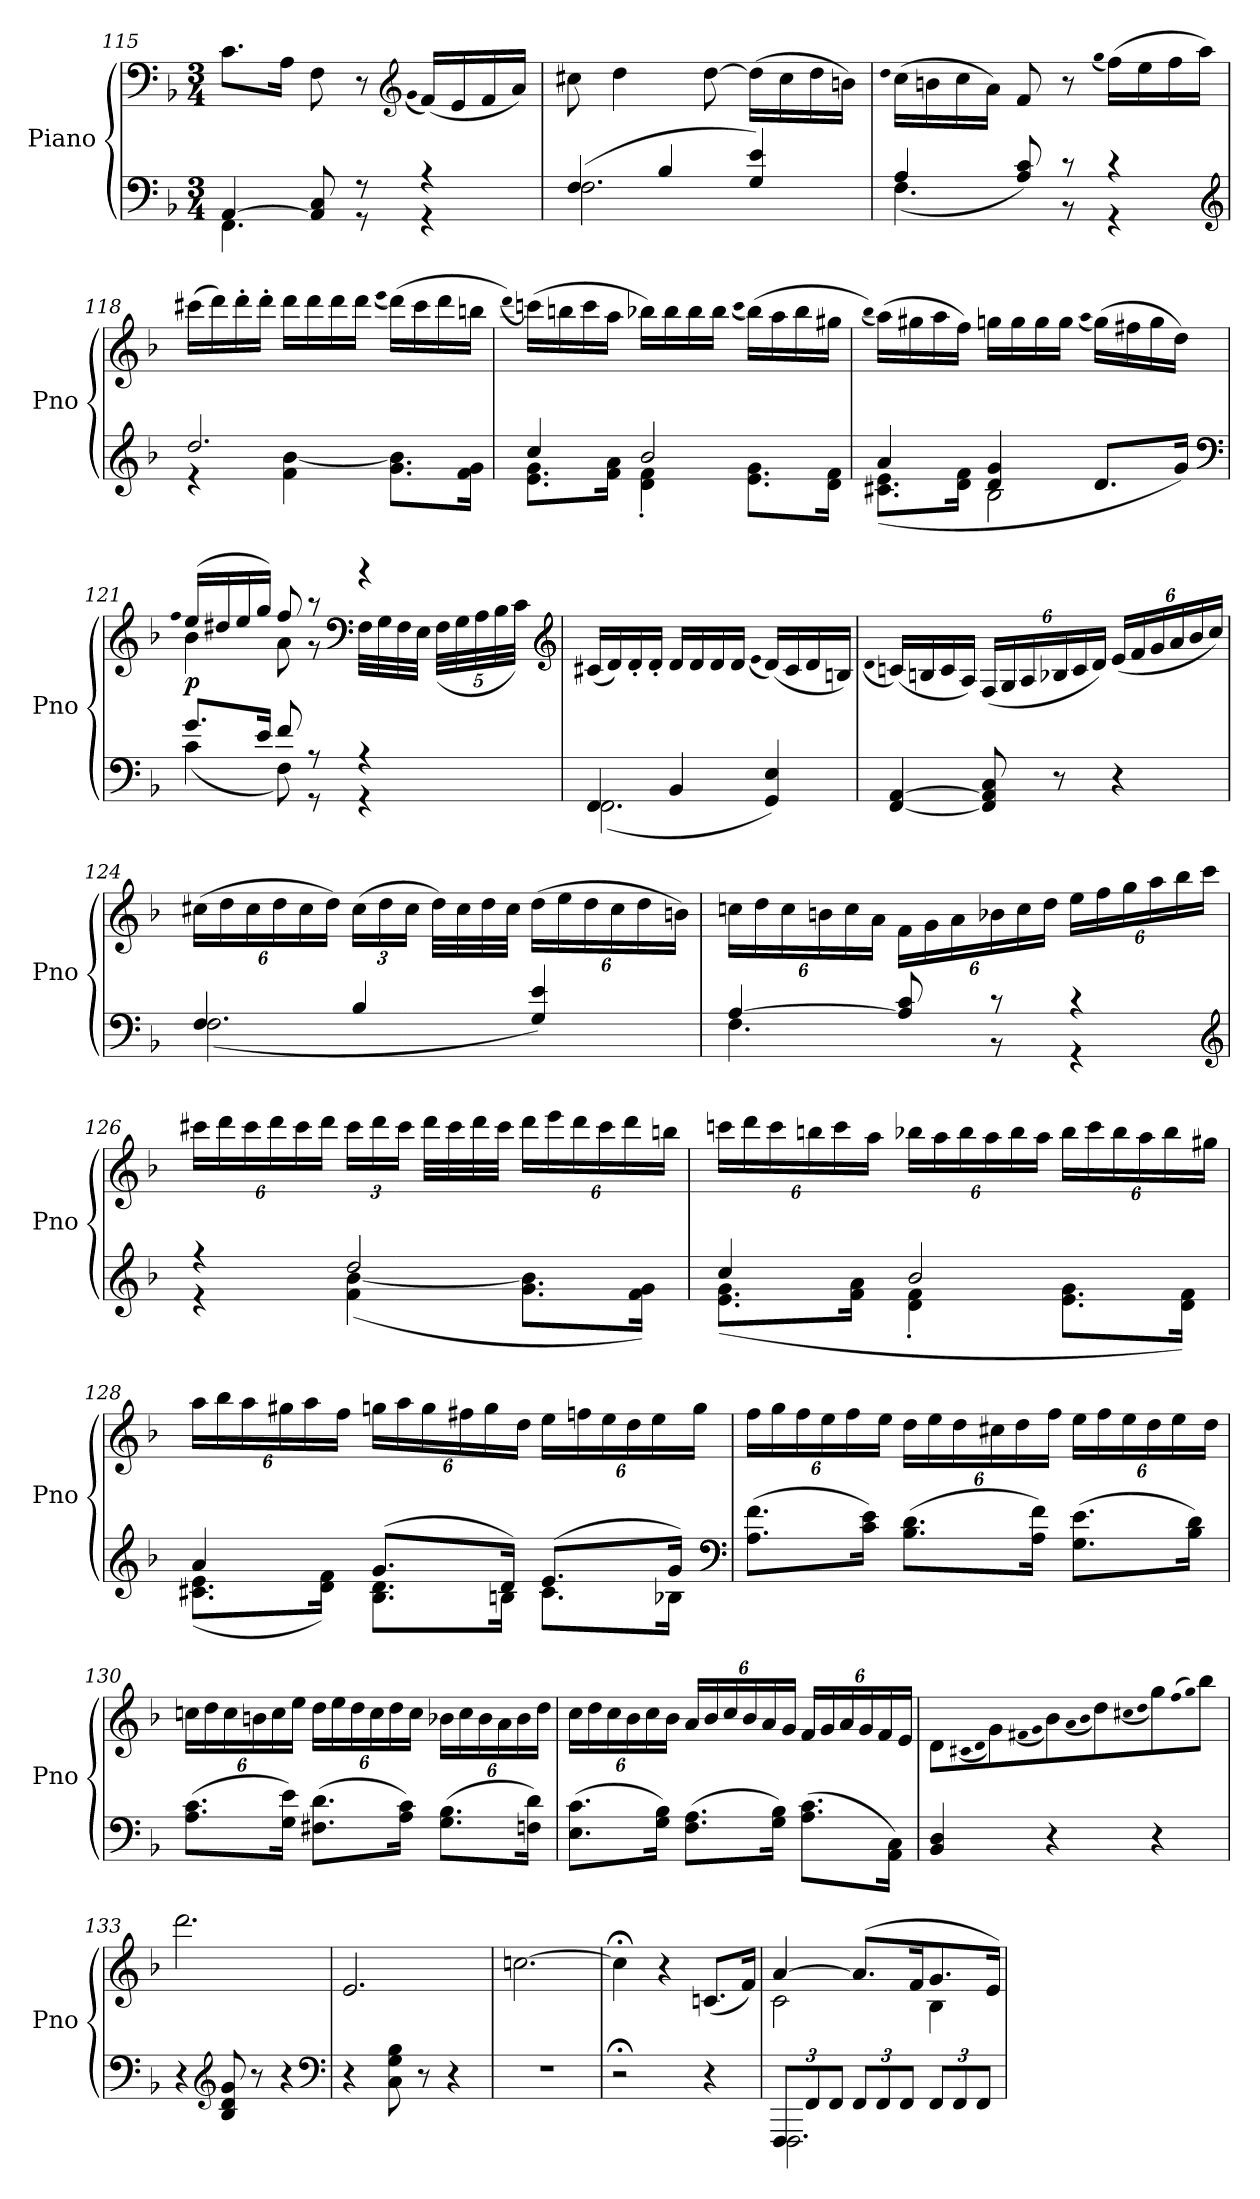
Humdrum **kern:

**kern	**kern	**dynam
*part1	*part1	*part1
*staff2	*staff1	*staff1/2
*I"Piano	*	*
*I'Pno	*	*
*clefF4	*clefF4	*
*k[b-]	*k[b-]	*
*F:	*F:	*
*M3/4	*M3/4	*
=115	=115	=115
*^	*	*
[4AA/	4.FF\	8.c\L	.
.	.	16A\Jk	.
8AA]/ 8C/	.	8F\	.
8r	8r	8r	.
*	*	*clefG2	*
.	.	(qg	.
4r	4r	(16f/LL)	.
.	.	16e/	.
.	.	16f/	.
.	.	16a/JJ)	.
=116	=116	=116	=116
(4F/	2.F\	8cc#X\	.
.	.	4dd\	.
4B-/	.	.	.
.	.	[8dd\	.
4G/ 4e/)	.	(16dd\LL]	.
.	.	16cc#\	.
.	.	16dd\	.
.	.	16bn\JJ)	.
=117	=117	=117	=117
.	.	qdd	.
4A/	(4.F\	(16cc\LL	.
.	.	16bn\	.
.	.	16cc\	.
.	.	16a\JJ)	.
8A/ 8c/)	.	8f/	.
8r	8r	8r	.
.	.	(qgg	.
4r	4r	(16ff\LL)	.
.	.	16ee\	.
.	.	16ff\	.
.	.	16aa\JJ)	.
*clefG2	*	*	*
=118	=118	=118	=118
2.dd/	4r	(16ccc#X\LL	.
.	.	16ddd\)	.
.	.	16ddd'\	.
.	.	16ddd'\JJ	.
.	4f\ [4b-\	16ddd\LL	.
.	.	16ddd\	.
.	.	16ddd\	.
.	.	16ddd\JJ	.
.	.	(qeee	.
.	8.g\ 8.b-]\L	(16ddd\LL)	.
.	.	16ccc#\	.
.	.	16ddd\	.
.	16f\ 16g\Jk	16bbn\JJ	.
=119	=119	=119	=119
.	.	(qddd)	.
4cc/	8.e\ 8.g\L	(16cccn\LL)	.
.	.	16bbn\	.
.	.	16ccc\	.
.	16f\ 16a\Jk	16aa\JJ	.
2b-/	4d'\ 4f'\	16bb-X\LL)	.
.	.	16bb-\	.
.	.	16bb-\	.
.	.	16bb-\JJ	.
.	.	(qccc	.
.	8.e\ 8.g\L	(16bb-\LL)	.
.	.	16aa\	.
.	.	16bb-\	.
.	16d\ 16f\Jk	16gg#X\JJ	.
=120	=120	=120	=120
.	.	(qbb-)	.
4a/	(8.c#X\ 8.e\L	(16aa\LL)	.
.	.	16gg#X\	.
.	.	16aa\	.
.	16d\ 16f\Jk	16ff\JJ)	.
4d/ 4g/	2B-\	16ggn\LL	.
.	.	16gg\	.
.	.	16gg\	.
.	.	16gg\JJ	.
.	.	(qaa	.
8.d/L	.	(16gg\LL)	.
.	.	16ff#X\	.
.	.	16gg\	.
16g/Jk)	.	16dd\JJ)	.
*clefF4	*	*	*
=121	=121	=121	=121
.	.	qff	.
*	*	*^	*
8.g/L	(4c\	(16ee/LL	4b-\	p
.	.	16dd#X/	.	.
.	.	16ee/	.	.
16e/Jk	.	16gg/JJ)	.	.
8f/	8F\)	8ff/	8a\	.
8r	8r	8r	8r	.
*	*	*clefF4	*	*
4r	4r	4r	32F\LLL	.
.	.	.	32G\	.
.	.	.	32F\	.
.	.	.	32E\JJJ	.
.	.	.	(40F\LLL	.
.	.	.	40G\	.
.	.	.	40A\	.
.	.	.	40B-\	.
.	.	.	40c\JJJ)	.
*	*	*v	*v	*
*	*	*clefG2	*
=122	=122	=122	=122
4FF/	(2.FF\	(16c#X/LL	.
.	.	16d/)	.
.	.	16d'/	.
.	.	16d'/JJ	.
4BB-/	.	16d/LL	.
.	.	16d/	.
.	.	16d/	.
.	.	16d/JJ	.
.	.	(qe	.
4GG/ 4E/)	.	(16d/LL)	.
.	.	16c#/	.
.	.	16d/	.
.	.	16Bn/JJ)	.
*v	*v	*	*
=123	=123	=123
.	(qd	.
[4FF/ [4AA/	(16cn/LL)	.
.	16Bn/	.
.	16c/	.
.	16A/JJ)	.
8FF]/ 8AA]/ 8C/	(24F/LL	.
.	24G/	.
.	24A/	.
8r	24B-X/	.
.	24c/	.
.	24d/JJ)	.
4r	(24e/LL	.
.	24f/	.
.	24g/	.
.	24a/	.
.	24b-/	.
.	24cc/JJ)	.
=124	=124	=124
*^	*	*
4F/	(2.F\	(24cc#X\LL	.
.	.	24dd\	.
.	.	24cc#\	.
.	.	24dd\	.
.	.	24cc#\	.
.	.	24dd\JJ)	.
4B-/	.	(24cc#\LL	.
.	.	24dd\	.
.	.	24cc#\JJ	.
.	.	32dd\LLL)	.
.	.	32cc#\	.
.	.	32dd\	.
.	.	32cc#\JJJ	.
4G/ 4e/)	.	(24dd\LL	.
.	.	24ee\	.
.	.	24dd\	.
.	.	24cc#\	.
.	.	24dd\	.
.	.	24bn\JJ)	.
=125	=125	=125	=125
[4A/	4.F\	24ccn\LL	.
.	.	24dd\	.
.	.	24cc\	.
.	.	24bn\	.
.	.	24cc\	.
.	.	24a\JJ	.
8A]/ 8c/	.	24f\LL	.
.	.	24g\	.
.	.	24a\	.
8r	8r	24b-X\	.
.	.	24cc\	.
.	.	24dd\JJ	.
4r	4r	24ee\LL	.
.	.	24ff\	.
.	.	24gg\	.
.	.	24aa\	.
.	.	24bb-\	.
.	.	24ccc\JJ	.
*clefG2	*	*	*
=126	=126	=126	=126
4r	4r	24ccc#X\LL	.
.	.	24ddd\	.
.	.	24ccc#\	.
.	.	24ddd\	.
.	.	24ccc#\	.
.	.	24ddd\JJ	.
2dd/	(4f\ [4b-\	24ccc#\LL	.
.	.	24ddd\	.
.	.	24ccc#\JJ	.
.	.	32ddd\LLL	.
.	.	32ccc#\	.
.	.	32ddd\	.
.	.	32ccc#\JJJ	.
.	8.g\ 8.b-]\L	24ddd\LL	.
.	.	24eee\	.
.	.	24ddd\	.
.	.	24ccc#\	.
.	.	24ddd\	.
.	16f\ 16g\Jk)	.	.
.	.	24bbn\JJ	.
=127	=127	=127	=127
4cc/	(8.e\ 8.g\L	24cccn\LL	.
.	.	24ddd\	.
.	.	24ccc\	.
.	.	24bbn\	.
.	.	24ccc\	.
.	16f\ 16a\Jk	.	.
.	.	24aa\JJ	.
2b-/	4d'\ 4f'\	24bb-X\LL	.
.	.	24aa\	.
.	.	24bb-\	.
.	.	24aa\	.
.	.	24bb-\	.
.	.	24aa\JJ	.
.	8.e\ 8.g\L	24bb-\LL	.
.	.	24ccc\	.
.	.	24bb-\	.
.	.	24aa\	.
.	.	24bb-\	.
.	16d\ 16f\Jk)	.	.
.	.	24gg#X\JJ	.
=128	=128	=128	=128
4a/	(8.c#X\ 8.e\L	24aa\LL	.
.	.	24bb-\	.
.	.	24aa\	.
.	.	24gg#X\	.
.	.	24aa\	.
.	16d\ 16f\Jk)	.	.
.	.	24ff\JJ	.
(8.g/L	8.B-\ 8.d\L	24ggn\LL	.
.	.	24aa\	.
.	.	24gg\	.
.	.	24ff#X\	.
.	.	24gg\	.
16d/Jk)	16Bn\Jk	.	.
.	.	24dd\JJ	.
(8.e/L	8.c#\L	24ee\LL	.
.	.	24ffn\	.
.	.	24ee\	.
.	.	24dd\	.
.	.	24ee\	.
16g/Jk)	16B-X\Jk	.	.
.	.	24gg\JJ	.
*v	*v	*	*
*clefF4	*	*
=129	=129	=129
(8.A\ 8.f\L	24ff\LL	.
.	24gg\	.
.	24ff\	.
.	24ee\	.
.	24ff\	.
16c\ 16e\Jk)	.	.
.	24ee\JJ	.
(8.B-\ 8.d\L	24dd\LL	.
.	24ee\	.
.	24dd\	.
.	24cc#X\	.
.	24dd\	.
16A\ 16f\Jk)	.	.
.	24ff\JJ	.
(8.G\ 8.e\L	24ee\LL	.
.	24ff\	.
.	24ee\	.
.	24dd\	.
.	24ee\	.
16B-\ 16d\Jk)	.	.
.	24dd\JJ	.
=130	=130	=130
(8.A\ 8.c\L	24ccn\LL	.
.	24dd\	.
.	24cc\	.
.	24bn\	.
.	24cc\	.
16G\ 16e\Jk)	.	.
.	24ee\JJ	.
(8.F#X\ 8.d\L	24dd\LL	.
.	24ee\	.
.	24dd\	.
.	24cc\	.
.	24dd\	.
16A\ 16c\Jk)	.	.
.	24cc\JJ	.
(8.G\ 8.B-\L	24b-X\LL	.
.	24cc\	.
.	24b-\	.
.	24a\	.
.	24b-\	.
16Fn\ 16d\Jk)	.	.
.	24dd\JJ	.
=131	=131	=131
(8.E\ 8.c\L	24cc\LL	.
.	24dd\	.
.	24cc\	.
.	24b-\	.
.	24cc\	.
16G\ 16B-\Jk)	.	.
.	24b-\JJ	.
(8.F\ 8.A\L	24a/LL	.
.	24b-/	.
.	24cc/	.
.	24b-/	.
.	24a/	.
16G\ 16B-\Jk)	.	.
.	24g/JJ	.
(8.A\ 8.c\L	24f/LL	.
.	24g/	.
.	24a/	.
.	24g/	.
.	24f/	.
16AA\ 16C\Jk)	.	.
.	24e/JJ	.
=132	=132	=132
4BB-/ 4D/	8d\L	.
.	(qc#X	.
.	qd	.
.	8g\)	.
.	(qf#X	.
.	qg	.
4r	8b-\)	.
.	(qa	.
.	qb-	.
.	8dd\)	.
.	(qcc#X	.
.	qdd	.
4r	8gg\)	.
.	(qff	.
.	qgg)	.
.	8bb-\J	.
=133	=133	=133
4r	2.ddd\	.
*clefG2	*	*
8B-/ 8d/ 8g/	.	.
8r	.	.
4r	.	.
*clefF4	*	*
=134	=134	=134
4r	2.e/	.
8C\ 8G\ 8B-\	.	.
8r	.	.
4r	.	.
=135	=135	=135
2.r	[2.ccn\	.
=136	=136	=136
2r;<	4cc;<\]	.
.	4r	.
4r	(8.cn/L	.
.	16f/Jk)	.
=137	=137	=137
*^	*^	*
12FFF/L	2.FFF\	[4a/	2c\	.
12FF/	.	.	.	.
12FF/J	.	.	.	.
12FF/L	.	(8.a/L]	.	.
12FF/	.	.	.	.
12FF/J	.	.	.	.
.	.	16f/K	.	.
12FF/L	.	8.g/	4B-\	.
12FF/	.	.	.	.
12FF/J	.	.	.	.
.	.	16e/Jk)	.	.
*v	*v	*	*	*
*	*v	*v	*
=	=	=
*-	*-	*-
